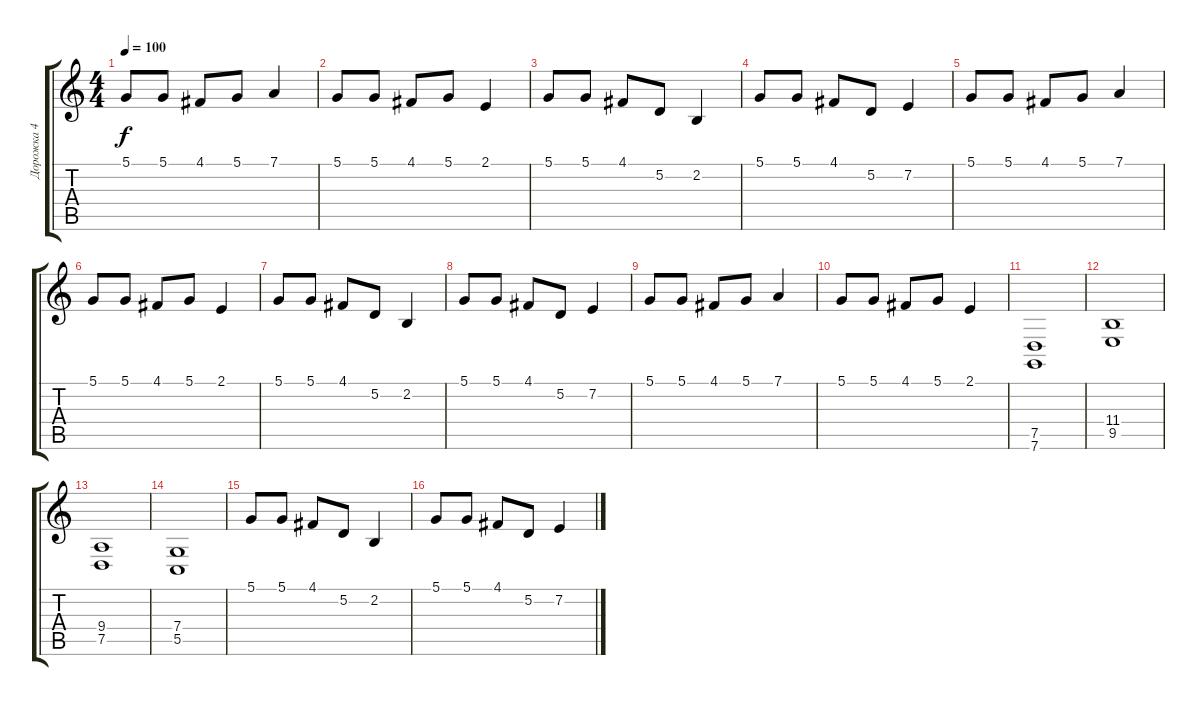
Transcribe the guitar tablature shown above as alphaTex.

\track ("Дорожка 4" "Дорожка 4") {instrument stringensemble2}
\staff {score tabs}
\tuning (D4 A3 F3 C3 G2 C2) {hide}
\ts (4 4)
\tempo 100
\clef g2
\ks c
5.1.8{dy f} 5.1.8 4.1.8 5.1.8 7.1.4 |
5.1.8 5.1.8 4.1.8 5.1.8 2.1.4 |
5.1.8 5.1.8 4.1.8 5.2.8 2.2.4 |
5.1.8 5.1.8 4.1.8 5.2.8 7.2.4 |
5.1.8 5.1.8 4.1.8 5.1.8 7.1.4 |
5.1.8 5.1.8 4.1.8 5.1.8 2.1.4 |
5.1.8 5.1.8 4.1.8 5.2.8 2.2.4 |
5.1.8 5.1.8 4.1.8 5.2.8 7.2.4 |
5.1.8 5.1.8 4.1.8 5.1.8 7.1.4 |
5.1.8 5.1.8 4.1.8 5.1.8 2.1.4 |
(7.5 7.6).1 |
(11.4 9.5).1 |
(9.4 7.5).1 |
(7.4 5.5).1 |
5.1.8 5.1.8 4.1.8 5.2.8 2.2.4 |
5.1.8 5.1.8 4.1.8 5.2.8 7.2.4
